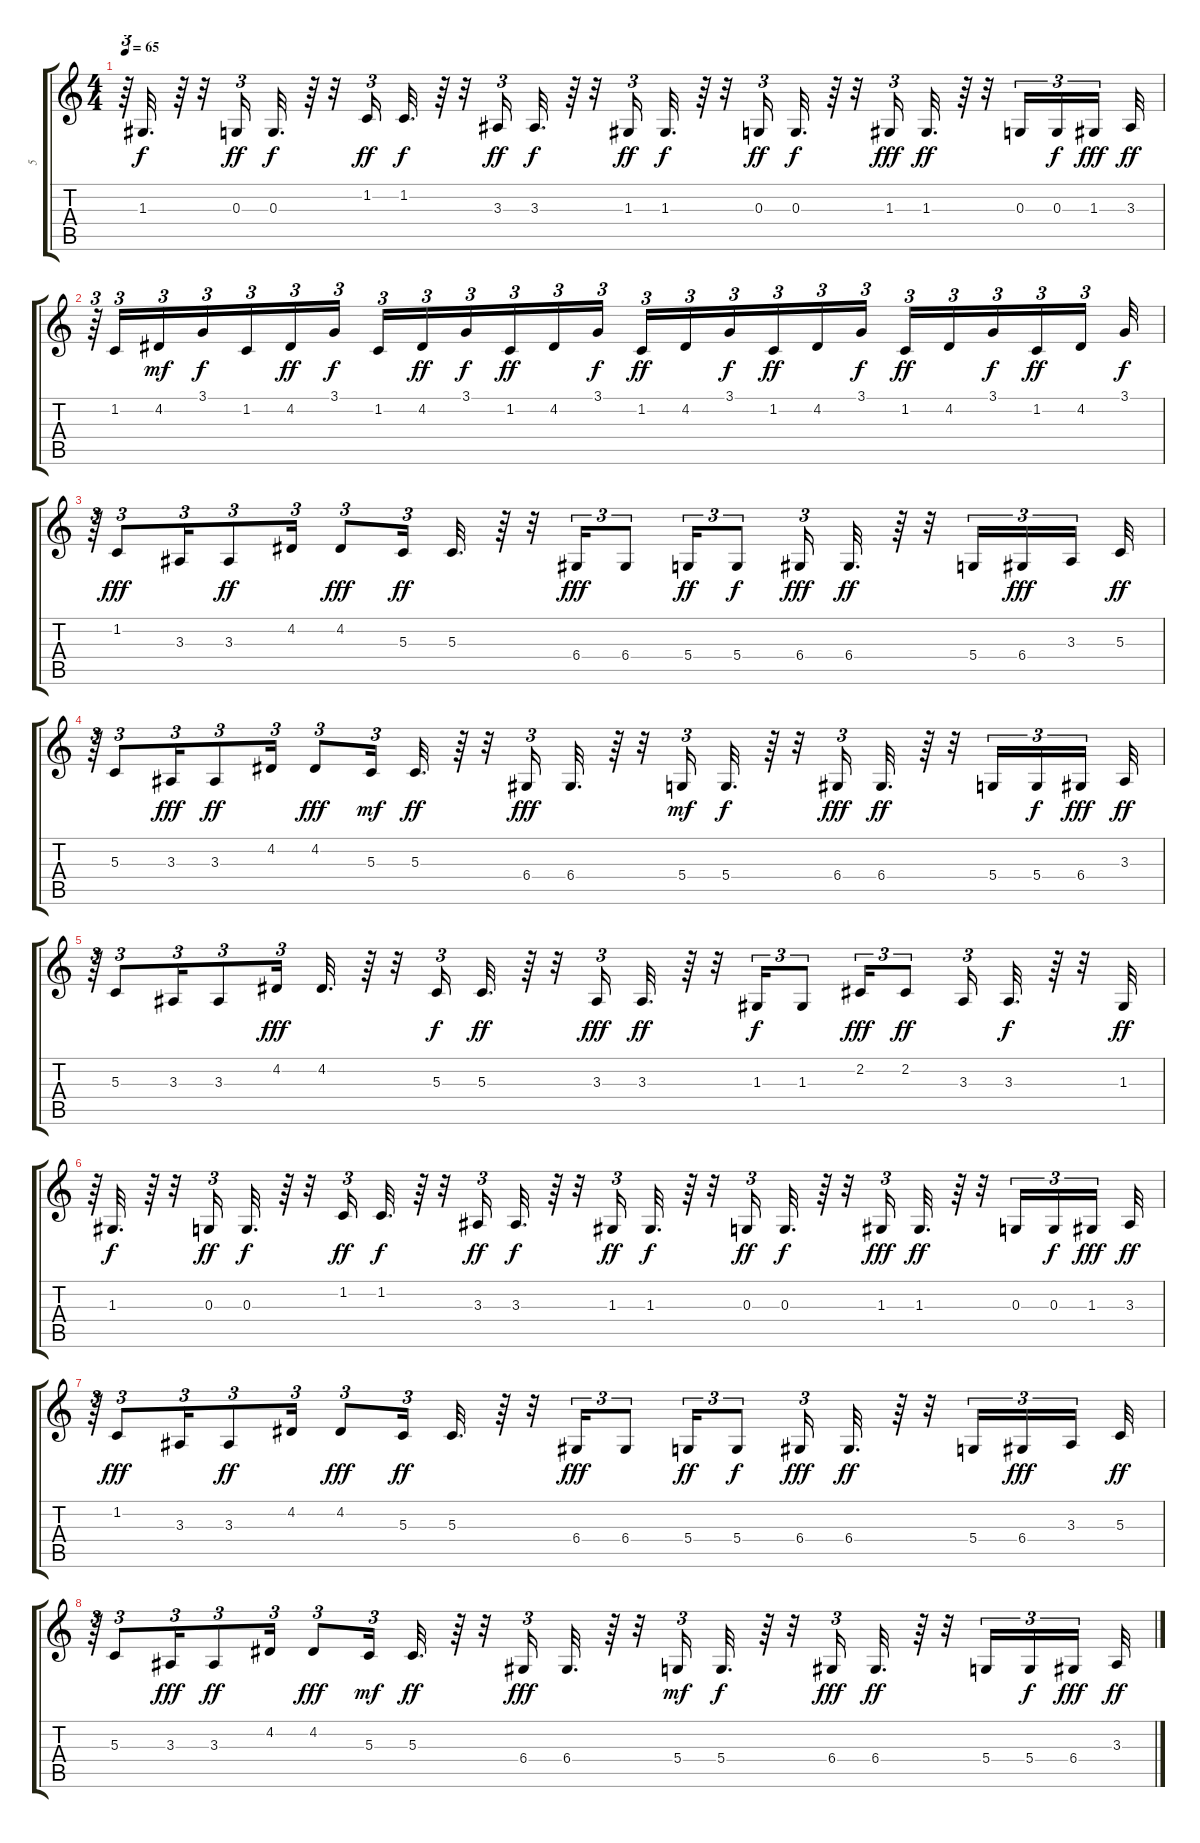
\track ("5" "5") {instrument pad2warm}
\staff {score tabs}
\tuning (E4 B3 G3 D3 A2 E2) {hide}
\ts (4 4)
\tempo 65
\clef g2
\ks c
r.64{tu (3 2) dy ff} 1.3.32{d dy f} r.64 r.32 0.3.16{tu (3 2) dy ff} 0.3.32{d dy f} r.64 r.32 1.2.16{tu (3 2) dy ff} 1.2.32{d dy f} r.64 r.32 3.3.16{tu (3 2) dy ff} 3.3.32{d dy f} r.64 r.32 1.3.16{tu (3 2) dy ff} 1.3.32{d dy f} r.64 r.32 0.3.16{tu (3 2) dy ff} 0.3.32{d dy f} r.64 r.32 1.3.16{tu (3 2) dy fff} 1.3.32{d dy ff} r.64 r.32 0.3.16{tu (3 2)} 0.3.16{tu (3 2) dy f} 1.3.16{tu (3 2) dy fff} 3.3.32{dy ff} |
r.64{tu (3 2)} 1.2.16{tu (3 2)} 4.2.16{tu (3 2) dy mf} 3.1.16{tu (3 2) dy f} 1.2.16{tu (3 2)} 4.2.16{tu (3 2) dy ff} 3.1.16{tu (3 2) dy f} 1.2.16{tu (3 2)} 4.2.16{tu (3 2) dy ff} 3.1.16{tu (3 2) dy f} 1.2.16{tu (3 2) dy ff} 4.2.16{tu (3 2)} 3.1.16{tu (3 2) dy f} 1.2.16{tu (3 2) dy ff} 4.2.16{tu (3 2)} 3.1.16{tu (3 2) dy f} 1.2.16{tu (3 2) dy ff} 4.2.16{tu (3 2)} 3.1.16{tu (3 2) dy f} 1.2.16{tu (3 2) dy ff} 4.2.16{tu (3 2)} 3.1.16{tu (3 2) dy f} 1.2.16{tu (3 2) dy ff} 4.2.16{tu (3 2) beam splitsecondary} 3.1.32{dy f} |
r.64{tu (3 2)} 1.2.8{tu (3 2) dy fff} 3.3.16{tu (3 2)} 3.3.8{tu (3 2) dy ff} 4.2.16{tu (3 2)} 4.2.8{tu (3 2) dy fff} 5.3.16{tu (3 2) dy ff} 5.3.32{d} r.64 r.32 6.4.16{tu (3 2) dy fff} 6.4.8{tu (3 2)} 5.4.16{tu (3 2) dy ff} 5.4.8{tu (3 2) dy f} 6.4.16{tu (3 2) dy fff} 6.4.32{d dy ff} r.64 r.32 5.4.16{tu (3 2)} 6.4.16{tu (3 2) dy fff} 3.3.16{tu (3 2) beam splitsecondary} 5.3.32{dy ff} |
r.64{tu (3 2)} 5.3.8{tu (3 2)} 3.3.16{tu (3 2) dy fff} 3.3.8{tu (3 2) dy ff} 4.2.16{tu (3 2)} 4.2.8{tu (3 2) dy fff} 5.3.16{tu (3 2) dy mf} 5.3.32{d dy ff} r.64 r.32 6.4.16{tu (3 2) dy fff} 6.4.32{d} r.64 r.32 5.4.16{tu (3 2) dy mf} 5.4.32{d dy f} r.64 r.32 6.4.16{tu (3 2) dy fff} 6.4.32{d dy ff} r.64 r.32 5.4.16{tu (3 2)} 5.4.16{tu (3 2) dy f} 6.4.16{tu (3 2) dy fff} 3.3.32{dy ff} |
r.64{tu (3 2)} 5.3.8{tu (3 2)} 3.3.16{tu (3 2)} 3.3.8{tu (3 2)} 4.2.16{tu (3 2) dy fff} 4.2.32{d} r.64 r.32 5.3.16{tu (3 2) dy f} 5.3.32{d dy ff} r.64 r.32 3.3.16{tu (3 2) dy fff} 3.3.32{d dy ff} r.64 r.32 1.3.16{tu (3 2) dy f} 1.3.8{tu (3 2)} 2.2.16{tu (3 2) dy fff} 2.2.8{tu (3 2) dy ff} 3.3.16{tu (3 2)} 3.3.32{d dy f} r.64 r.32 1.3.32{dy ff} |
r.64{tu (3 2)} 1.3.32{d dy f} r.64 r.32 0.3.16{tu (3 2) dy ff} 0.3.32{d dy f} r.64 r.32 1.2.16{tu (3 2) dy ff} 1.2.32{d dy f} r.64 r.32 3.3.16{tu (3 2) dy ff} 3.3.32{d dy f} r.64 r.32 1.3.16{tu (3 2) dy ff} 1.3.32{d dy f} r.64 r.32 0.3.16{tu (3 2) dy ff} 0.3.32{d dy f} r.64 r.32 1.3.16{tu (3 2) dy fff} 1.3.32{d dy ff} r.64 r.32 0.3.16{tu (3 2)} 0.3.16{tu (3 2) dy f} 1.3.16{tu (3 2) dy fff} 3.3.32{dy ff} |
r.64{tu (3 2)} 1.2.8{tu (3 2) dy fff} 3.3.16{tu (3 2)} 3.3.8{tu (3 2) dy ff} 4.2.16{tu (3 2)} 4.2.8{tu (3 2) dy fff} 5.3.16{tu (3 2) dy ff} 5.3.32{d} r.64 r.32 6.4.16{tu (3 2) dy fff} 6.4.8{tu (3 2)} 5.4.16{tu (3 2) dy ff} 5.4.8{tu (3 2) dy f} 6.4.16{tu (3 2) dy fff} 6.4.32{d dy ff} r.64 r.32 5.4.16{tu (3 2)} 6.4.16{tu (3 2) dy fff} 3.3.16{tu (3 2) beam splitsecondary} 5.3.32{dy ff} |
r.64{tu (3 2)} 5.3.8{tu (3 2)} 3.3.16{tu (3 2) dy fff} 3.3.8{tu (3 2) dy ff} 4.2.16{tu (3 2)} 4.2.8{tu (3 2) dy fff} 5.3.16{tu (3 2) dy mf} 5.3.32{d dy ff} r.64 r.32 6.4.16{tu (3 2) dy fff} 6.4.32{d} r.64 r.32 5.4.16{tu (3 2) dy mf} 5.4.32{d dy f} r.64 r.32 6.4.16{tu (3 2) dy fff} 6.4.32{d dy ff} r.64 r.32 5.4.16{tu (3 2)} 5.4.16{tu (3 2) dy f} 6.4.16{tu (3 2) dy fff} 3.3.32{dy ff}
